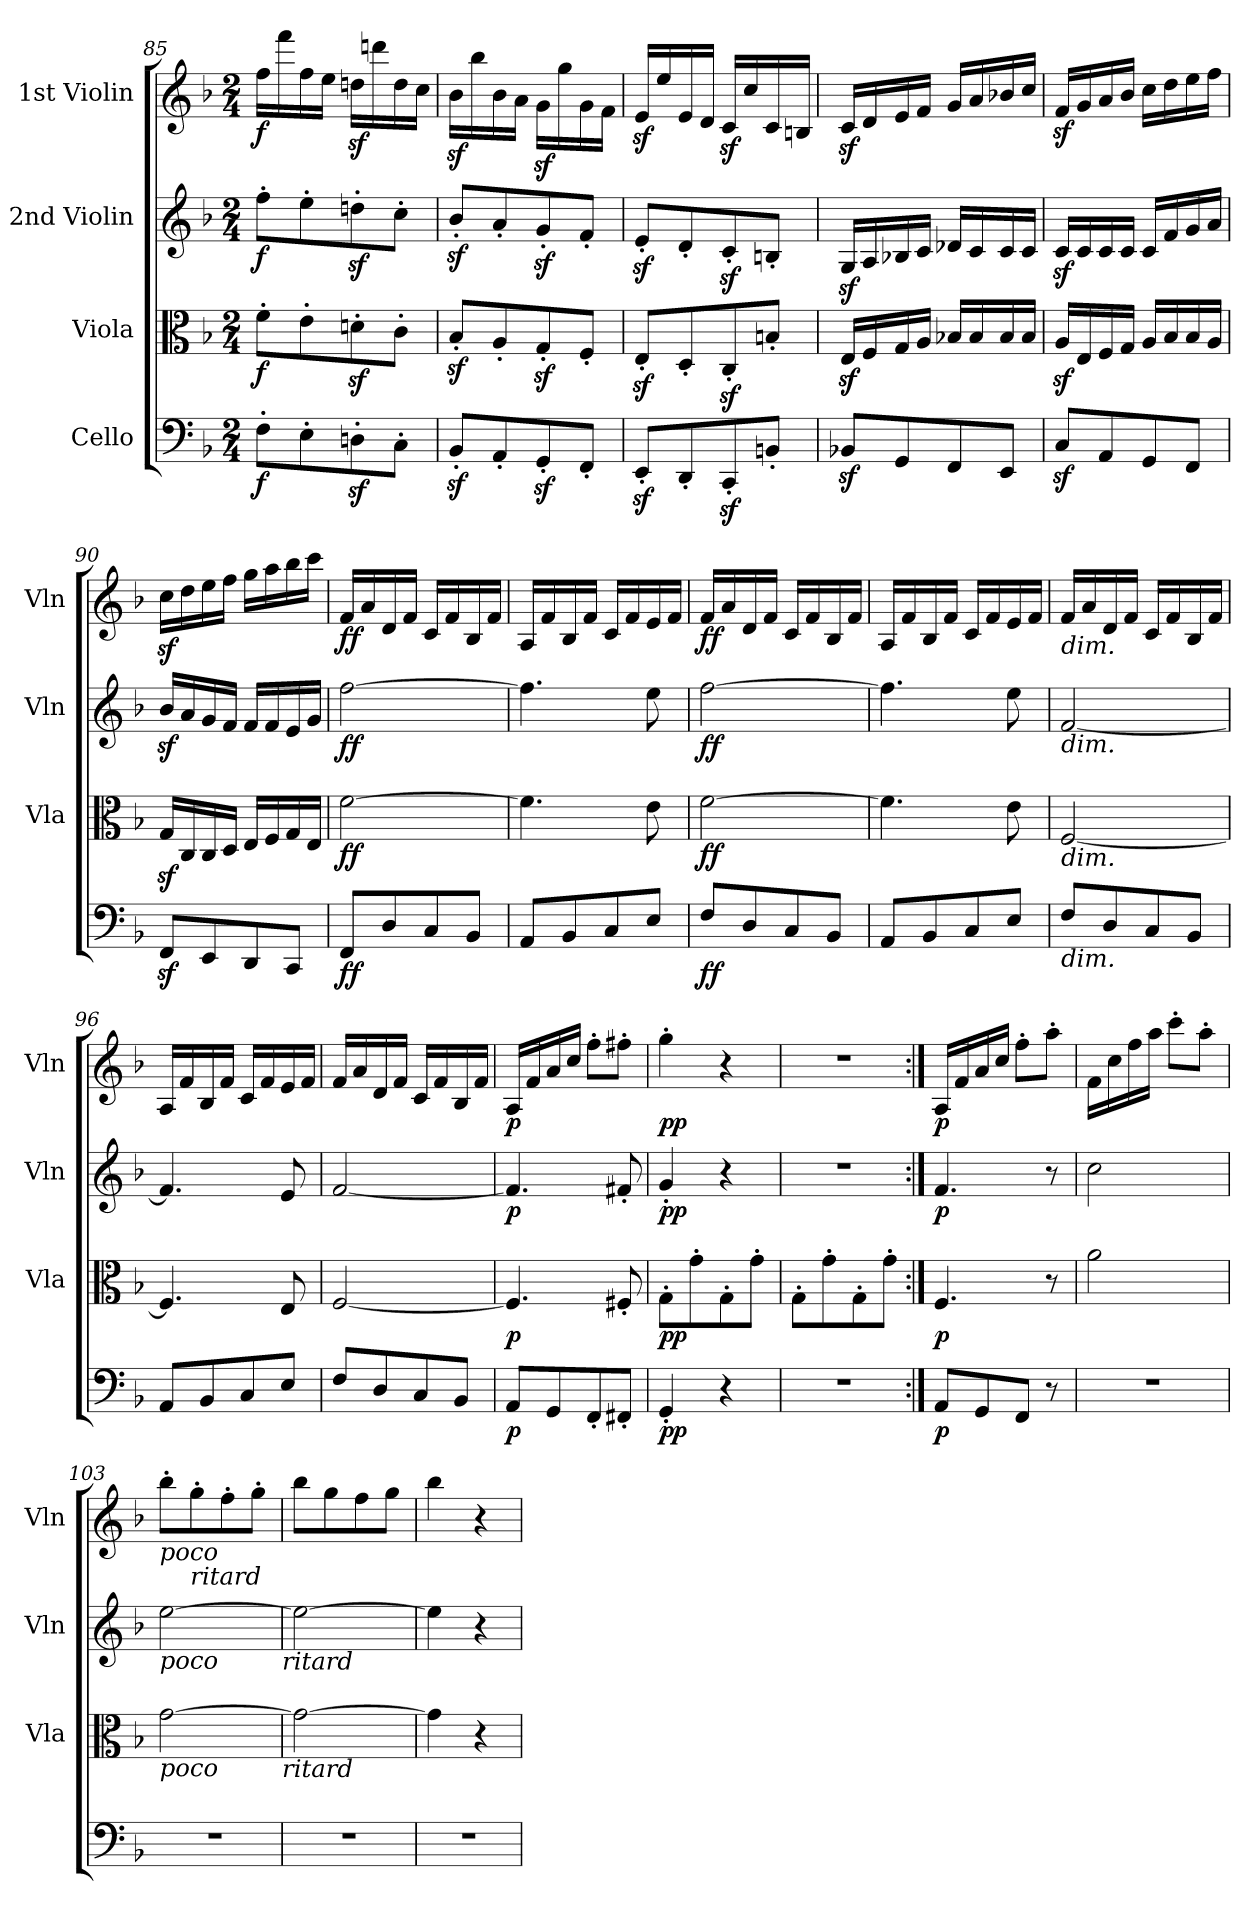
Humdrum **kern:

**kern	**dynam	**kern	**dynam	**kern	**dynam	**kern	**dynam
*part4	*part4	*part3	*part3	*part2	*part2	*part1	*part1
*staff4	*staff4	*staff3	*staff3	*staff2	*staff2	*staff1	*staff1
*I"Cello	*	*I"Viola	*	*I"2nd Violin	*	*I"1st Violin	*
*	*	*I'Vla	*	*I'Vln	*	*I'Vln	*
*clefF4	*	*clefC3	*	*clefG2	*	*clefG2	*
*k[b-]	*	*k[b-]	*	*k[b-]	*	*k[b-]	*
*F:	*	*F:	*	*F:	*	*F:	*
*M2/4	*	*M2/4	*	*M2/4	*	*M2/4	*
=85	=85	=85	=85	=85	=85	=85	=85
!	!LO:DY:b	!	!LO:DY:b	!	!LO:DY:b	!	!LO:DY:b
8F'\L	f	8f'\L	f	8ff'\L	f	16ff\LL	f
.	.	.	.	.	.	16fff\	.
8E'\	.	8e'\	.	8ee'\	.	16ff\	.
.	.	.	.	.	.	16ee\JJ	.
8Dnz<'\	.	8dnz<'\	.	8ddnz<'\	.	16ddnz<\LL	.
.	.	.	.	.	.	16dddn\	.
8C'\J	.	8c'\J	.	8cc'\J	.	16dd\	.
.	.	.	.	.	.	16cc\JJ	.
=86	=86	=86	=86	=86	=86	=86	=86
8BB-z<'/L	.	8B-z<'/L	.	8b-z<'/L	.	16b-z<\LL	.
.	.	.	.	.	.	16bb-\	.
8AA'/	.	8A'/	.	8a'/	.	16b-\	.
.	.	.	.	.	.	16a\JJ	.
8GGz<'/	.	8Gz<'/	.	8gz<'/	.	16gz<\LL	.
.	.	.	.	.	.	16gg\	.
8FF'/J	.	8F'/J	.	8f'/J	.	16g\	.
.	.	.	.	.	.	16f\JJ	.
=87	=87	=87	=87	=87	=87	=87	=87
8EEz<'/L	.	8Ez<'/L	.	8ez<'/L	.	16ez</LL	.
.	.	.	.	.	.	16ee/	.
8DD'/	.	8D'/	.	8d'/	.	16e/	.
.	.	.	.	.	.	16d/JJ	.
8CCz<'/	.	8Cz<'/	.	8cz<'/	.	16cz</LL	.
.	.	.	.	.	.	16cc/	.
8BBn'/J	.	8Bn'/J	.	8Bn'/J	.	16c/	.
.	.	.	.	.	.	16Bn/JJ	.
=88	=88	=88	=88	=88	=88	=88	=88
8BB-Xz</L	.	16Ez</LL	.	16Gz</LL	.	16cz</LL	.
.	.	16F/	.	16A/	.	16d/	.
8GG/	.	16G/	.	16B-X/	.	16e/	.
.	.	16A/JJ	.	16c/JJ	.	16f/JJ	.
8FF/	.	16B-X/LL	.	16d-X/LL	.	16g/LL	.
.	.	16B-/	.	16c/	.	16a/	.
8EE/J	.	16B-/	.	16c/	.	16b-X/	.
.	.	16B-/JJ	.	16c/JJ	.	16cc/JJ	.
=89	=89	=89	=89	=89	=89	=89	=89
8Cz</L	.	16Az</LL	.	16cz</LL	.	16fz</LL	.
.	.	16E/	.	16c/	.	16g/	.
8AA/	.	16F/	.	16c/	.	16a/	.
.	.	16G/JJ	.	16c/JJ	.	16b-/JJ	.
8GG/	.	16A/LL	.	16c/LL	.	16cc\LL	.
.	.	16B-/	.	16f/	.	16dd\	.
8FF/J	.	16B-/	.	16g/	.	16ee\	.
.	.	16A/JJ	.	16a/JJ	.	16ff\JJ	.
=90	=90	=90	=90	=90	=90	=90	=90
8FFz</L	.	16Gz</LL	.	16b-z</LL	.	16ccz<\LL	.
.	.	16C/	.	16a/	.	16dd\	.
8EE/	.	16C/	.	16g/	.	16ee\	.
.	.	16D/JJ	.	16f/JJ	.	16ff\JJ	.
8DD/	.	16E/LL	.	16f/LL	.	16gg\LL	.
.	.	16F/	.	16f/	.	16aa\	.
8CC/J	.	16G/	.	16e/	.	16bb-\	.
.	.	16E/JJ	.	16g/JJ	.	16ccc\JJ	.
=91	=91	=91	=91	=91	=91	=91	=91
!	!LO:DY:b	!	!LO:DY:b	!	!LO:DY:b	!	!LO:DY:b
8FF/L	ff	[2f\	ff	[2ff\	ff	16f/LL	ff
.	.	.	.	.	.	16a/	.
8D/	.	.	.	.	.	16d/	.
.	.	.	.	.	.	16f/JJ	.
8C/	.	.	.	.	.	16c/LL	.
.	.	.	.	.	.	16f/	.
8BB-/J	.	.	.	.	.	16B-/	.
.	.	.	.	.	.	16f/JJ	.
=92	=92	=92	=92	=92	=92	=92	=92
8AA/L	.	4.f\]	.	4.ff\]	.	16A/LL	.
.	.	.	.	.	.	16f/	.
8BB-/	.	.	.	.	.	16B-/	.
.	.	.	.	.	.	16f/JJ	.
8C/	.	.	.	.	.	16c/LL	.
.	.	.	.	.	.	16f/	.
8E/J	.	8e\	.	8ee\	.	16e/	.
.	.	.	.	.	.	16f/JJ	.
=93	=93	=93	=93	=93	=93	=93	=93
!	!LO:DY:b	!	!LO:DY:b	!	!LO:DY:b	!	!LO:DY:b
8F/L	ff	[2f\	ff	[2ff\	ff	16f/LL	ff
.	.	.	.	.	.	16a/	.
8D/	.	.	.	.	.	16d/	.
.	.	.	.	.	.	16f/JJ	.
8C/	.	.	.	.	.	16c/LL	.
.	.	.	.	.	.	16f/	.
8BB-/J	.	.	.	.	.	16B-/	.
.	.	.	.	.	.	16f/JJ	.
=94	=94	=94	=94	=94	=94	=94	=94
8AA/L	.	4.f\]	.	4.ff\]	.	16A/LL	.
.	.	.	.	.	.	16f/	.
8BB-/	.	.	.	.	.	16B-/	.
.	.	.	.	.	.	16f/JJ	.
8C/	.	.	.	.	.	16c/LL	.
.	.	.	.	.	.	16f/	.
8E/J	.	8e\	.	8ee\	.	16e/	.
.	.	.	.	.	.	16f/JJ	.
=95	=95	=95	=95	=95	=95	=95	=95
!	!	!	!	!	!	!LO:TX:b:i:t=dim.	!
!	!	!	!	!LO:TX:b:i:t=dim.	!	!	!
!	!	!LO:TX:b:i:t=dim.	!	!	!	!	!
!LO:TX:b:i:t=dim.	!	!	!	!	!	!	!
8F/L	.	[2F/	.	[2f/	.	16f/LL	.
.	.	.	.	.	.	16a/	.
8D/	.	.	.	.	.	16d/	.
.	.	.	.	.	.	16f/JJ	.
8C/	.	.	.	.	.	16c/LL	.
.	.	.	.	.	.	16f/	.
8BB-/J	.	.	.	.	.	16B-/	.
.	.	.	.	.	.	16f/JJ	.
=96	=96	=96	=96	=96	=96	=96	=96
8AA/L	.	4.F/]	.	4.f/]	.	16A/LL	.
.	.	.	.	.	.	16f/	.
8BB-/	.	.	.	.	.	16B-/	.
.	.	.	.	.	.	16f/JJ	.
8C/	.	.	.	.	.	16c/LL	.
.	.	.	.	.	.	16f/	.
8E/J	.	8E/	.	8e/	.	16e/	.
.	.	.	.	.	.	16f/JJ	.
=97	=97	=97	=97	=97	=97	=97	=97
8F/L	.	[2F/	.	[2f/	.	16f/LL	.
.	.	.	.	.	.	16a/	.
8D/	.	.	.	.	.	16d/	.
.	.	.	.	.	.	16f/JJ	.
8C/	.	.	.	.	.	16c/LL	.
.	.	.	.	.	.	16f/	.
8BB-/J	.	.	.	.	.	16B-/	.
.	.	.	.	.	.	16f/JJ	.
=98	=98	=98	=98	=98	=98	=98	=98
!	!LO:DY:b	!	!LO:DY:b	!	!LO:DY:b	!	!LO:DY:b
8AA/L	p	4.F/]	p	4.f/]	p	16A/LL	p
.	.	.	.	.	.	16f/	.
8GG/	.	.	.	.	.	16a/	.
.	.	.	.	.	.	16cc/JJ	.
8FF'/	.	.	.	.	.	8ff'\L	.
8FF#X'/J	.	8F#X'/	.	8f#X'/	.	8ff#X'\J	.
=99	=99	=99	=99	=99	=99	=99	=99
!	!LO:DY:b	!	!LO:DY:b	!	!LO:DY:b	!	!LO:DY:b
4GG'/	pp	8G'\L	pp	4g'/	pp	4gg'\	pp
.	.	8g'\	.	.	.	.	.
4r	.	8G'\	.	4r	.	4r	.
.	.	8g'\J	.	.	.	.	.
=100	=100	=100	=100	=100	=100	=100	=100
2r	.	8G'\L	.	2r	.	2r	.
.	.	8g'\	.	.	.	.	.
.	.	8G'\	.	.	.	.	.
.	.	8g'\J	.	.	.	.	.
=101:|!	=101:|!	=101:|!	=101:|!	=101:|!	=101:|!	=101:|!	=101:|!
!	!LO:DY:b	!	!LO:DY:b	!	!LO:DY:b	!	!LO:DY:b
8AA/L	p	4.F/	p	4.f/	p	16A/LL	p
.	.	.	.	.	.	16f/	.
8GG/	.	.	.	.	.	16a/	.
.	.	.	.	.	.	16cc/JJ	.
8FF/J	.	.	.	.	.	8ff'\L	.
8r	.	8r	.	8r	.	8aa'\J	.
=102	=102	=102	=102	=102	=102	=102	=102
2r	.	2a\	.	2cc\	.	16f\LL	.
.	.	.	.	.	.	16cc\	.
.	.	.	.	.	.	16ff\	.
.	.	.	.	.	.	16aa\JJ	.
.	.	.	.	.	.	8ccc'\L	.
.	.	.	.	.	.	8aa'\J	.
=103	=103	=103	=103	=103	=103	=103	=103
!	!	!	!	!	!	!LO:TX:b:i:t=poco	!
!	!	!	!	!LO:TX:b:i:t=poco	!	!	!
!	!	!LO:TX:b:i:t=poco	!	!	!	!	!
2r	.	[2g\	.	[2ee\	.	8bb-'\L	.
!	!	!	!	!	!	!LO:TX:b:i:t=ritard	!
.	.	.	.	.	.	8gg'\	.
.	.	.	.	.	.	8ff'\	.
.	.	.	.	.	.	8gg'\J	.
!	!	!	!	!LO:TX:b:i:t=ritard	!	!	!
!	!	!LO:TX:b:i:t=ritard	!	!	!	!	!
=104	=104	=104	=104	=104	=104	=104	=104
2r	.	2g\_	.	2ee\_	.	8bb-\L	.
.	.	.	.	.	.	8gg\	.
.	.	.	.	.	.	8ff\	.
.	.	.	.	.	.	8gg\J	.
=105	=105	=105	=105	=105	=105	=105	=105
2r	.	4g\]	.	4ee\]	.	4bb-\	.
.	.	4r	.	4r	.	4r	.
=	=	=	=	=	=	=	=
*-	*-	*-	*-	*-	*-	*-	*-
